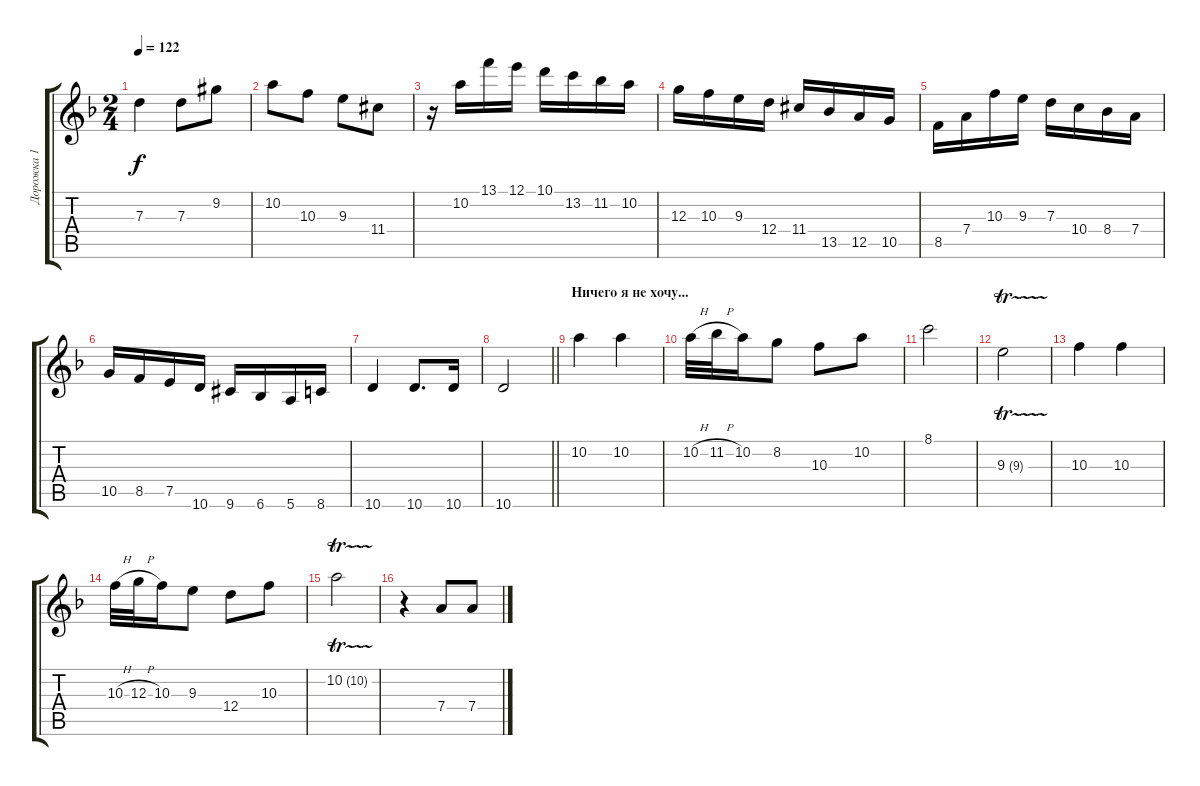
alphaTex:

\track ("Дорожка 1" "Дорожка 1") {instrument acousticguitarsteel}
\staff {score tabs}
\tuning (E4 B3 G3 D3 A2 E2) {hide}
\ts (2 4)
\tempo 122
\clef g2
\ks f
7.3.4{dy f} 7.3.8 9.2{acc #}.8 |
10.2.8 10.3.8 9.3.8 11.4{acc #}.8 |
r.16 10.2.16 13.1.16 12.1.16 10.1.16 13.2.16 11.2.16 10.2.16 |
12.3.16 10.3.16 9.3.16 12.4.16 11.4{acc #}.16 13.5.16 12.5.16 10.5.16 |
8.5.16 7.4.16 10.3.16 9.3.16 7.3.16 10.4.16 8.4.16 7.4.16 |
10.5.16 8.5.16 7.5.16 10.6.16 9.6{acc #}.16 6.6.16 5.6.16 8.6.16 |
10.6.4 10.6.8{d} 10.6.16 |
\barLineRight lightlight
10.6.2 |
\section ("" "Ничего я не хочу...")
10.2.4 10.2.4 |
10.2{h}.32 11.2{h}.32 10.2.16 8.2.8 10.3.8 10.2.8 |
8.1.2 |
9.3{tr (9 64)}.2 |
10.3.4 10.3.4 |
10.3{h}.32 12.3{h}.32 10.3.16 9.3.8 12.4.8 10.3.8 |
10.2{tr (10 64)}.2 |
r.4 7.4.8 7.4.8
